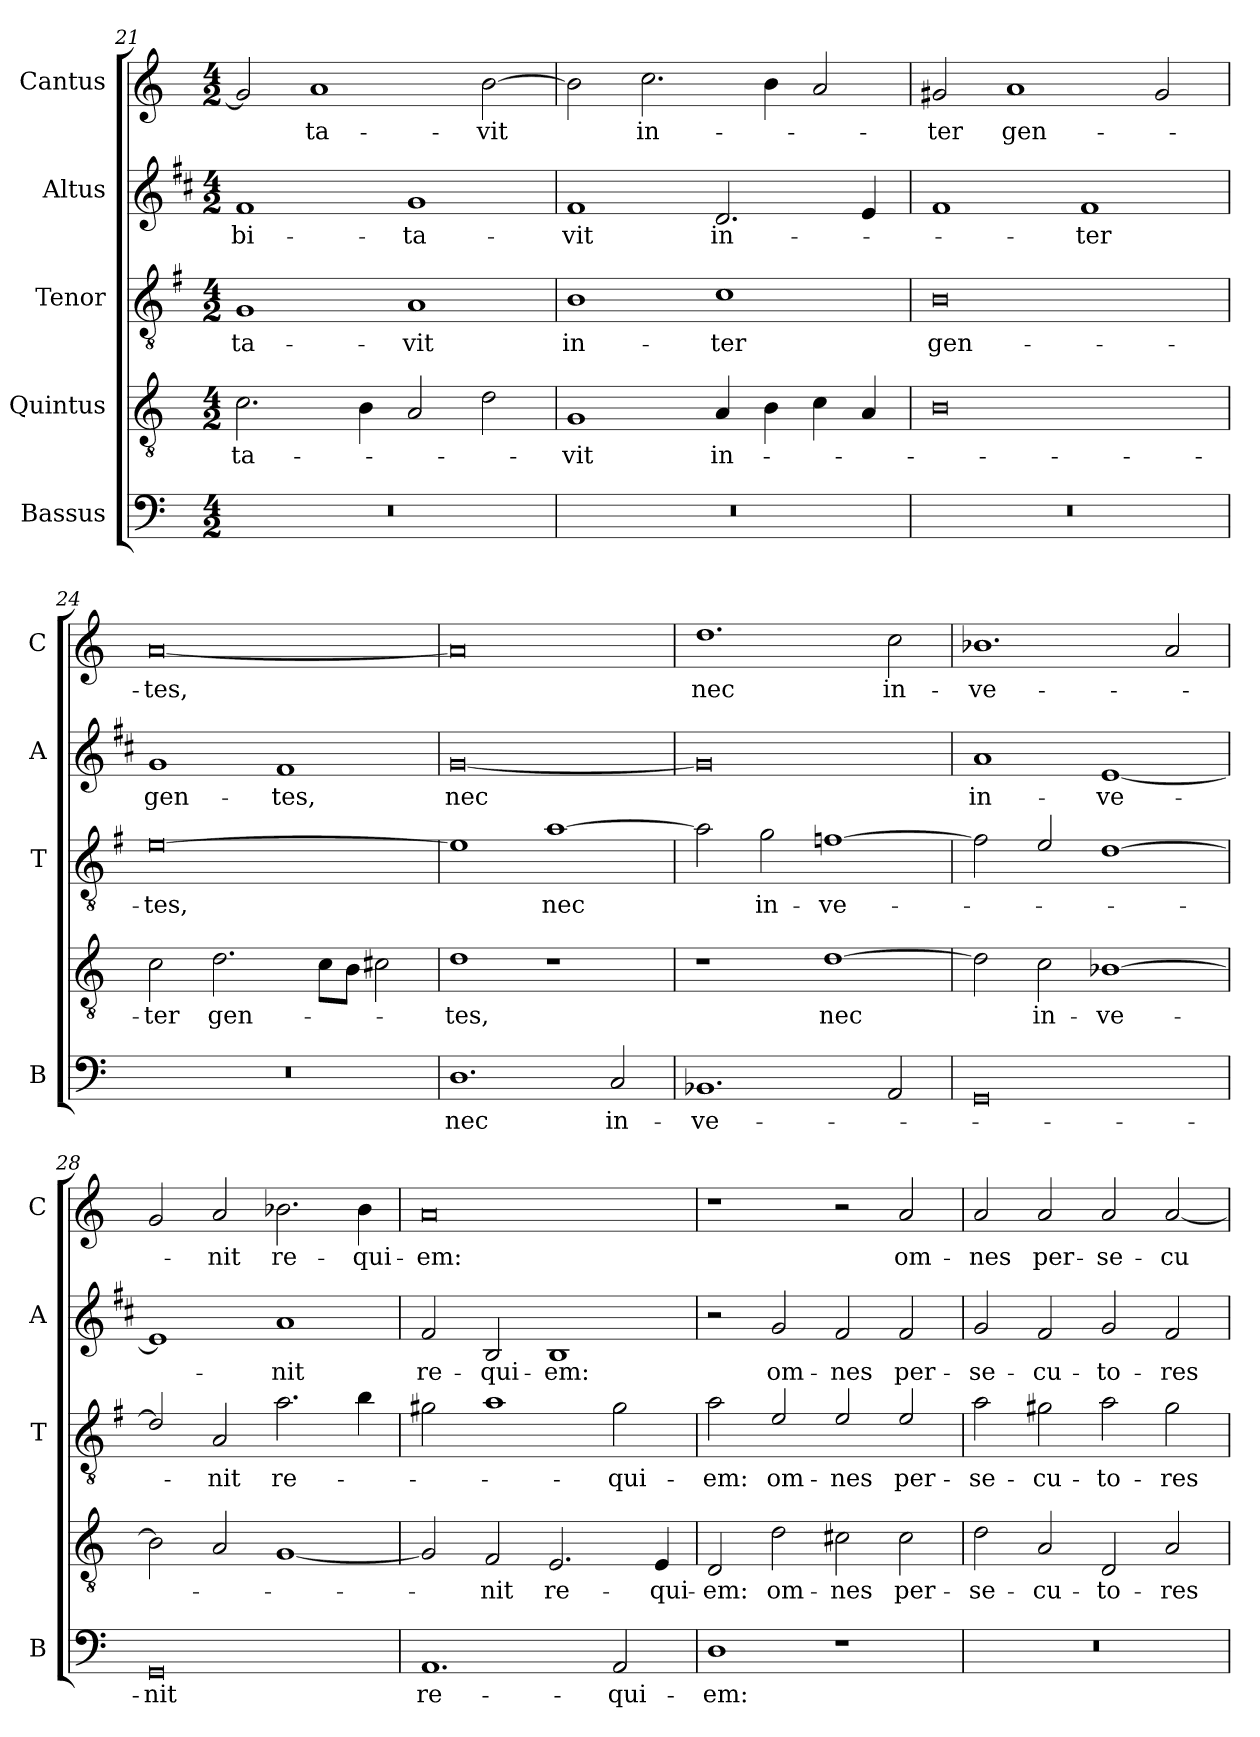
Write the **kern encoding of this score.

**kern	**text	**kern	**text	**kern	**text	**kern	**text	**kern	**text
*part5	*part5	*part4	*part4	*part3	*part3	*part2	*part2	*part1	*part1
*staff5	*staff5	*staff4	*staff4	*staff3	*staff3	*staff2	*staff2	*staff1	*staff1
*I"Bassus	*	*I"Quintus	*	*I"Tenor	*	*I"Altus	*	*I"Cantus	*
*I'B	*	*	*	*I'T	*	*I'A	*	*I'C	*
*clefF4	*	*clefGv2	*	*clefGv2	*	*clefG2	*	*clefG2	*
*	*	*	*	*ITrd4c7	*	*ITrd1c2	*	*	*
*k[]	*	*k[]	*	*k[]	*	*k[]	*	*k[]	*
*C:	*	*C:	*	*C:	*	*C:	*	*C:	*
*M4/2	*	*M4/2	*	*M4/2	*	*M4/2	*	*M4/2	*
=21	=21	=21	=21	=21	=21	=21	=21	=21	=21
!	!	!	!LO:LY:b	!	!LO:LY:b	!	!LO:LY:b	!	!
0r	.	2.c\	-ta-	1C	-ta-	1e	-bi-	2g/]	.
!	!	!	!	!	!	!	!	!	!LO:LY:b
.	.	.	.	.	.	.	.	1a	-ta-
.	.	4B\	.	.	.	.	.	.	.
!	!	!	!	!	!LO:LY:b	!	!LO:LY:b	!	!
.	.	2A/	.	1D	-vit	1f	-ta-	.	.
!	!	!	!	!	!	!	!	!	!LO:LY:b
.	.	2d\	.	.	.	.	.	[2b\	-vit
=22	=22	=22	=22	=22	=22	=22	=22	=22	=22
!	!	!	!LO:LY:b	!	!LO:LY:b	!	!LO:LY:b	!	!
0r	.	1G	-vit	1E	in-	1e	-vit	2b\]	.
!	!	!	!	!	!	!	!	!	!LO:LY:b
.	.	.	.	.	.	.	.	2.cc\	in-
!	!	!	!LO:LY:b	!	!LO:LY:b	!	!LO:LY:b	!	!
.	.	4A/	in-	1F	-ter	2.c/	in-	.	.
.	.	4B\	.	.	.	.	.	4b\	.
.	.	4c\	.	.	.	.	.	2a/	.
.	.	4A/	.	.	.	4d/	.	.	.
=23	=23	=23	=23	=23	=23	=23	=23	=23	=23
!	!	!	!	!	!LO:LY:b	!	!	!	!LO:LY:b
0r	.	0B	.	0E	gen-	1e	.	2g#X/	-ter
!	!	!	!	!	!	!	!	!	!LO:LY:b
.	.	.	.	.	.	.	.	1a	gen-
!	!	!	!	!	!	!	!LO:LY:b	!	!
.	.	.	.	.	.	1e	-ter	.	.
.	.	.	.	.	.	.	.	2g#/	.
!!LO:LB:g=z
=24	=24	=24	=24	=24	=24	=24	=24	=24	=24
!	!	!	!LO:LY:b	!	!LO:LY:b	!	!LO:LY:b	!	!LO:LY:b
0r	.	2c\	-ter	[0A	-tes,	1f	gen-	[0a	-tes,
!	!	!	!LO:LY:b	!	!	!	!	!	!
.	.	2.d\	gen-	.	.	.	.	.	.
!	!	!	!	!	!	!	!LO:LY:b	!	!
.	.	.	.	.	.	1e	-tes,	.	.
.	.	8c\L	.	.	.	.	.	.	.
.	.	8B\J	.	.	.	.	.	.	.
.	.	2c#X\	.	.	.	.	.	.	.
=25	=25	=25	=25	=25	=25	=25	=25	=25	=25
!	!LO:LY:b	!	!LO:LY:b	!	!	!	!LO:LY:b	!	!
1.D	nec	1d	-tes,	1A]	.	[0f	nec	0a]	.
!	!	!	!	!	!LO:LY:b	!	!	!	!
.	.	1r	.	[1d	nec	.	.	.	.
!	!LO:LY:b	!	!	!	!	!	!	!	!
2C/	in-	.	.	.	.	.	.	.	.
=26	=26	=26	=26	=26	=26	=26	=26	=26	=26
!	!LO:LY:b	!	!	!	!	!	!	!	!LO:LY:b
1.BB-X	-ve-	1r	.	2d\]	.	0f]	.	1.dd	nec
!	!	!	!	!	!LO:LY:b	!	!	!	!
.	.	.	.	2c\	in-	.	.	.	.
!	!	!	!LO:LY:b	!	!LO:LY:b	!	!	!	!
.	.	[1d	nec	[1B-X	-ve-	.	.	.	.
!	!	!	!	!	!	!	!	!	!LO:LY:b
2AA/	.	.	.	.	.	.	.	2cc\	in-
=27	=27	=27	=27	=27	=27	=27	=27	=27	=27
!	!	!	!	!	!	!	!LO:LY:b	!	!LO:LY:b
0GG	.	2d\]	.	2B-\]	.	1g	in-	1.b-X	-ve-
!	!	!	!LO:LY:b	!	!	!	!	!	!
.	.	2c\	in-	2A/	.	.	.	.	.
!	!	!	!LO:LY:b	!	!	!	!LO:LY:b	!	!
.	.	[1B-X	-ve-	[1G	.	[1d	-ve-	.	.
.	.	.	.	.	.	.	.	2a/	.
=28	=28	=28	=28	=28	=28	=28	=28	=28	=28
!	!LO:LY:b	!	!	!	!	!	!	!	!
0GG	-nit	2B-\]	.	2G/]	.	1d]	.	2g/	.
!	!	!	!	!	!LO:LY:b	!	!	!	!LO:LY:b
.	.	2A/	.	2D/	-nit	.	.	2a/	-nit
!	!	!	!	!	!LO:LY:b	!	!LO:LY:b	!	!LO:LY:b
.	.	[1G	.	2.d\	re-	1g	-nit	2.b-X\	re-
!	!	!	!	!	!	!	!	!	!LO:LY:b
.	.	.	.	4e\	.	.	.	4b-\	-qui-
=29	=29	=29	=29	=29	=29	=29	=29	=29	=29
!	!LO:LY:b	!	!	!	!	!	!LO:LY:b	!	!LO:LY:b
1.AA	re-	2G/]	.	2c#X\	.	2e/	re-	0a	-em:
!	!	!	!LO:LY:b	!	!	!	!LO:LY:b	!	!
.	.	2F/	-nit	1d	.	2A/	-qui-	.	.
!	!	!	!LO:LY:b	!	!	!	!LO:LY:b	!	!
.	.	2.E/	re-	.	.	1A	-em:	.	.
!	!LO:LY:b	!	!	!	!LO:LY:b	!	!	!	!
2AA/	-qui-	.	.	2c#\	-qui-	.	.	.	.
!	!	!	!LO:LY:b	!	!	!	!	!	!
.	.	4E/	-qui-	.	.	.	.	.	.
!!LO:PB:g=z
=30	=30	=30	=30	=30	=30	=30	=30	=30	=30
!	!LO:LY:b	!	!LO:LY:b	!	!LO:LY:b	!	!	!	!
1D	-em:	2D/	-em:	2d\	-em:	2r	.	1r	.
!	!	!	!LO:LY:b	!	!LO:LY:b	!	!LO:LY:b	!	!
.	.	2d\	om-	2A/	om-	2f/	om-	.	.
!	!	!	!LO:LY:b	!	!LO:LY:b	!	!LO:LY:b	!	!
1r	.	2c#X\	-nes	2A/	-nes	2e/	-nes	2r	.
!	!	!	!LO:LY:b	!	!LO:LY:b	!	!LO:LY:b	!	!LO:LY:b
.	.	2c#\	per-	2A/	per-	2e/	per-	2a/	om-
=31	=31	=31	=31	=31	=31	=31	=31	=31	=31
!	!	!	!LO:LY:b	!	!LO:LY:b	!	!LO:LY:b	!	!LO:LY:b
0r	.	2d\	-se-	2d\	-se-	2f/	-se-	2a/	-nes
!	!	!	!LO:LY:b	!	!LO:LY:b	!	!LO:LY:b	!	!LO:LY:b
.	.	2A/	-cu-	2c#X\	-cu-	2e/	-cu-	2a/	per-
!	!	!	!LO:LY:b	!	!LO:LY:b	!	!LO:LY:b	!	!LO:LY:b
.	.	2D/	-to-	2d\	-to-	2f/	-to-	2a/	-se-
!	!	!	!LO:LY:b	!	!LO:LY:b	!	!LO:LY:b	!	!LO:LY:b
.	.	2A/	-res	2c#\	-res	2e/	-res	[2a/	-cu-
=	=	=	=	=	=	=	=	=	=
*-	*-	*-	*-	*-	*-	*-	*-	*-	*-
